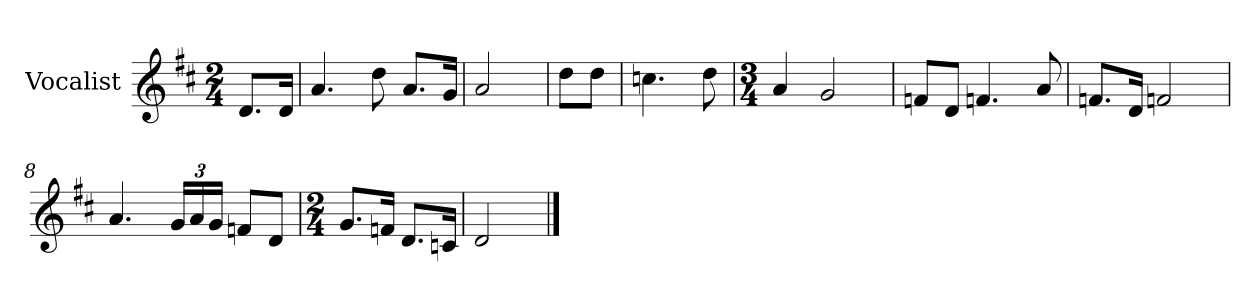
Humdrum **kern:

**kern
*part1
*staff1
*I"Vocalist
*k[f#c#]
*D:
*M2/4
=
8.dL
16dJk
=1
4.a
8dd
8.aL
16gJk
=2
2a
=3
8ddL
8ddJ
=4
4.ccn
8dd
=5
*M3/4
4a
2g
=6
8fnL
8dJ
4.fn
8a
=7
8.fnL
16dJk
2fn
=8
4.a
24gLL
24a
24gJJ
8fnL
8dJ
=9
*M2/4
8.gL
16fnJk
8.dL
16cnJk
=10
2d
==
*-
